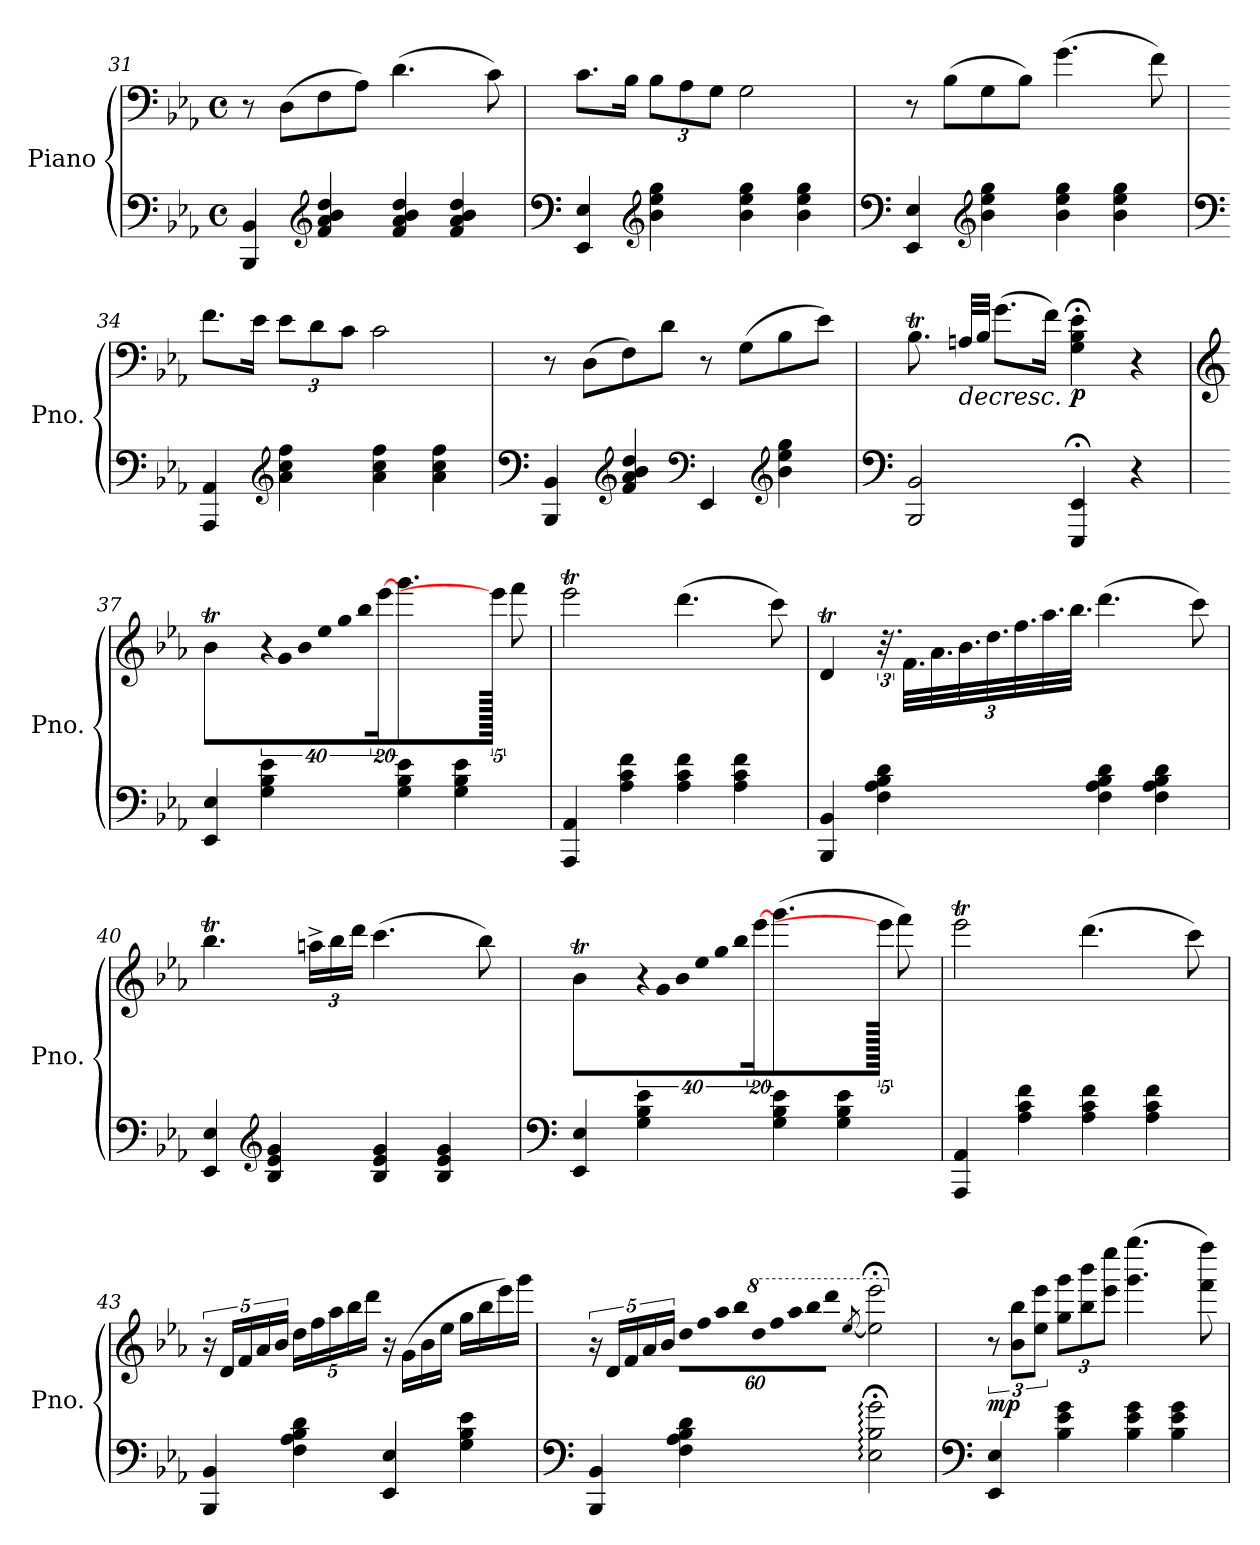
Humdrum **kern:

**kern	**kern	**dynam
*part1	*part1	*part1
*staff2	*staff1	*staff1/2
*I"Piano	*	*
*I'Pno.	*	*
*clefF4	*clefF4	*
*k[b-e-a-]	*k[b-e-a-]	*
*M4/4	*M4/4	*
*met(c)	*met(c)	*
=31	=31	=31
4BBB-/ 4BB-/	8r	.
.	(8D\L	.
*clefG2	*	*
4f/ 4a-/ 4b-/ 4dd/	8F\	.
.	8A-\J)	.
4f/ 4a-/ 4b-/ 4dd/	(4.d\	.
4f/ 4a-/ 4b-/ 4dd/	.	.
.	8c\)	.
=32	=32	=32
*clefF4	*	*
4EE-/ 4E-/	8.c\L	.
.	16B-\Jk	.
*clefG2	*	*
*	*Xbrackettup	*
4b-\ 4ee-\ 4gg\	12B-\L	.
.	12A-\	.
.	12G\J	.
4b-\ 4ee-\ 4gg\	2G\	.
4b-\ 4ee-\ 4gg\	.	.
!!LO:LB:g=z
=33	=33	=33
*clefF4	*	*
4EE-/ 4E-/	8r	.
.	(8B-\L	.
*clefG2	*	*
4b-\ 4ee-\ 4gg\	8G\	.
.	8B-\J)	.
4b-\ 4ee-\ 4gg\	(4.g\	.
4b-\ 4ee-\ 4gg\	.	.
.	8f\)	.
=34	=34	=34
*clefF4	*	*
4AAA-/ 4AA-/	8.f\L	.
.	16e-\Jk	.
*clefG2	*	*
4a-\ 4cc\ 4ff\	12e-\L	.
.	12d\	.
.	12c\J	.
4a-\ 4cc\ 4ff\	2c\	.
4a-\ 4cc\ 4ff\	.	.
=35	=35	=35
*clefF4	*	*
4BBB-/ 4BB-/	8r	.
.	(8D\L	.
*clefG2	*	*
4f/ 4a-/ 4b-/ 4dd/	8F\)	.
.	8d\J	.
*clefF4	*	*
4EE-/	8r	.
.	(8G\L	.
*clefG2	*	*
4b-\ 4ee-\ 4gg\	8B-\	.
.	8e-\J)	.
=36	=36	=36
*clefF4	*	*
2BBB-/ 2BB-/	8.B-T\	.
!	!	!LO:HP:b
.	32An!/LLL	>
.	32B-!/JJJ	.
.	(8.g\L	.
.	16f\Jk)	.
!	!	!LO:DY:b
4EEE-/;< 4EE-/;<	4G\;< 4B-\;< 4e-\;<	p
4r	4r	.
.	.	]
!!LO:LB:g=z
=37	=37	=37
*	*clefG2	*
4EE-/ 4E-/	4b-T\	.
*	*brackettup	*
!	!LO:N:vis=16	!
4G\ 4B-\ 4e-\	640%23r	.
!	!LO:N:vis=16	!
.	640%23g\LL	.
!	!LO:N:vis=16	!
.	640%23b-\	.
!	!LO:N:vis=16	!
.	640%23ee-\	.
!	!LO:N:vis=16	!
.	640%23gg\	.
!	!LO:N:vis=16	!
.	640%23bb-\	.
.	[320%11eee-\JJ	.
4G\ 4B-\ 4e-\	4.ggg\	.
4G\ 4B-\ 4e-\	.	.
.	640eee-\JJ]	.
.	8fff\	.
640ryy	.	.
=38	=38	=38
4AAA-/ 4AA-/	2eee-T\	.
4A-\ 4c\ 4f\	.	.
4A-\ 4c\ 4f\	(4.ddd\	.
4A-\ 4c\ 4f\	.	.
.	8ccc\)	.
=39	=39	=39
4BBB-/ 4BB-/	4dt/	.
4F\ 4A-\ 4B-\ 4d\	48.r	.
.	48.f\LLL	.
.	48.a-\	.
.	48.b-\	.
.	48.dd\	.
.	48.ff\	.
.	48.aa-\	.
.	48.bb-\JJJ	.
4F\ 4A-\ 4B-\ 4d\	(4.ddd\	.
4F\ 4A-\ 4B-\ 4d\	.	.
.	8ccc\)	.
!!LO:LB:g=z
=40	=40	=40
4EE-/ 4E-/	4.bb-T\	.
*clefG2	*	*
4B-/ 4e-/ 4g/	.	.
*	*Xbrackettup	*
.	24aan^\LL	.
.	24bb-\	.
.	24ddd\JJ	.
4B-/ 4e-/ 4g/	(4.ccc\	.
4B-/ 4e-/ 4g/	.	.
.	8bb-\)	.
=41	=41	=41
*clefF4	*	*
4EE-/ 4E-/	4b-T\	.
*	*brackettup	*
!	!LO:N:vis=16	!
4G\ 4B-\ 4e-\	640%23r	.
!	!LO:N:vis=16	!
.	640%23g\LL	.
!	!LO:N:vis=16	!
.	640%23b-\	.
!	!LO:N:vis=16	!
.	640%23ee-\	.
!	!LO:N:vis=16	!
.	640%23gg\	.
!	!LO:N:vis=16	!
.	640%23bb-\	.
.	[320%11eee-\JJ	.
4G\ 4B-\ 4e-\	(4.ggg\	.
4G\ 4B-\ 4e-\	.	.
.	640eee-\JJ]	.
.	8fff\)	.
640ryy	.	.
=42	=42	=42
4AAA-/ 4AA-/	2eee-T\	.
4A-\ 4c\ 4f\	.	.
4A-\ 4c\ 4f\	(4.ddd\	.
4A-\ 4c\ 4f\	.	.
.	8ccc\)	.
!!LO:LB:g=z
=43	=43	=43
4BBB-/ 4BB-/	20r	.
.	20d/LL	.
.	20f/	.
.	20a-/	.
.	20b-/JJ	.
*	*Xbrackettup	*
4F\ 4A-\ 4B-\ 4d\	20dd\LL	.
.	20ff\	.
.	20aa-\	.
.	20bb-\	.
.	20ddd\JJ	.
4EE-/ 4E-/	16r	.
.	(16g\LL	.
.	16b-\	.
.	16ee-\JJ	.
4G\ 4B-\ 4e-\	16gg\LL	.
.	16bb-\	.
.	16eee-\)	.
.	16ggg\JJ	.
=44	=44	=44
*clefF4	*	*
*	*brackettup	*
4BBB-/ 4BB-/	20r	.
.	20d/LL	.
.	20f/	.
.	20a-/	.
.	20b-/JJ	.
*	*Xbrackettup	*
!	!LO:N:vis=32	!
4F\ 4A-\ 4B-\ 4d\	1920%53dd\LLL	.
!	!LO:N:vis=32	!
.	1920%53ff\	.
!	!LO:N:vis=32	!
.	1920%53aa-\	.
!	!LO:N:vis=32	!
.	1920%53bb-\	.
*	*8va	*
!	!LO:N:vis=32	!
.	1920%53ddd\	.
!	!LO:N:vis=32	!
.	1920%53fff\	.
!	!LO:N:vis=32	!
.	1920%53aaa-\	.
!	!LO:N:vis=32	!
.	1920%53bbb-\	.
!	!LO:N:vis=32	!
.	1920%53dddd\JJJ	.
.	640ryy	.
.	[8qeee-/	.
2E-\;<: 2B-\;<: 2g\;<:	2eee-\];< 2eeee-\;<	.
!!LO:PB:g=z
=45	=45	=45
*clefF4	*	*
*	*X8va	*
*	*brackettup	*
!	!	!LO:DY:a=2
4EE-/ 4E-/	12r	mp
.	12b-\ 12bb-\L	.
.	12ee-\ 12eee-\J	.
*	*Xbrackettup	*
4B-\ 4e-\ 4g\	12gg\ 12ggg\L	.
.	12bb-\ 12bbb-\	.
.	12eee-\ 12eeee-\J	.
4B-\ 4e-\ 4g\	(4.ggg\ 4.gggg\	.
4B-\ 4e-\ 4g\	.	.
.	8fff\ 8ffff\)	.
=	=	=
*-	*-	*-
